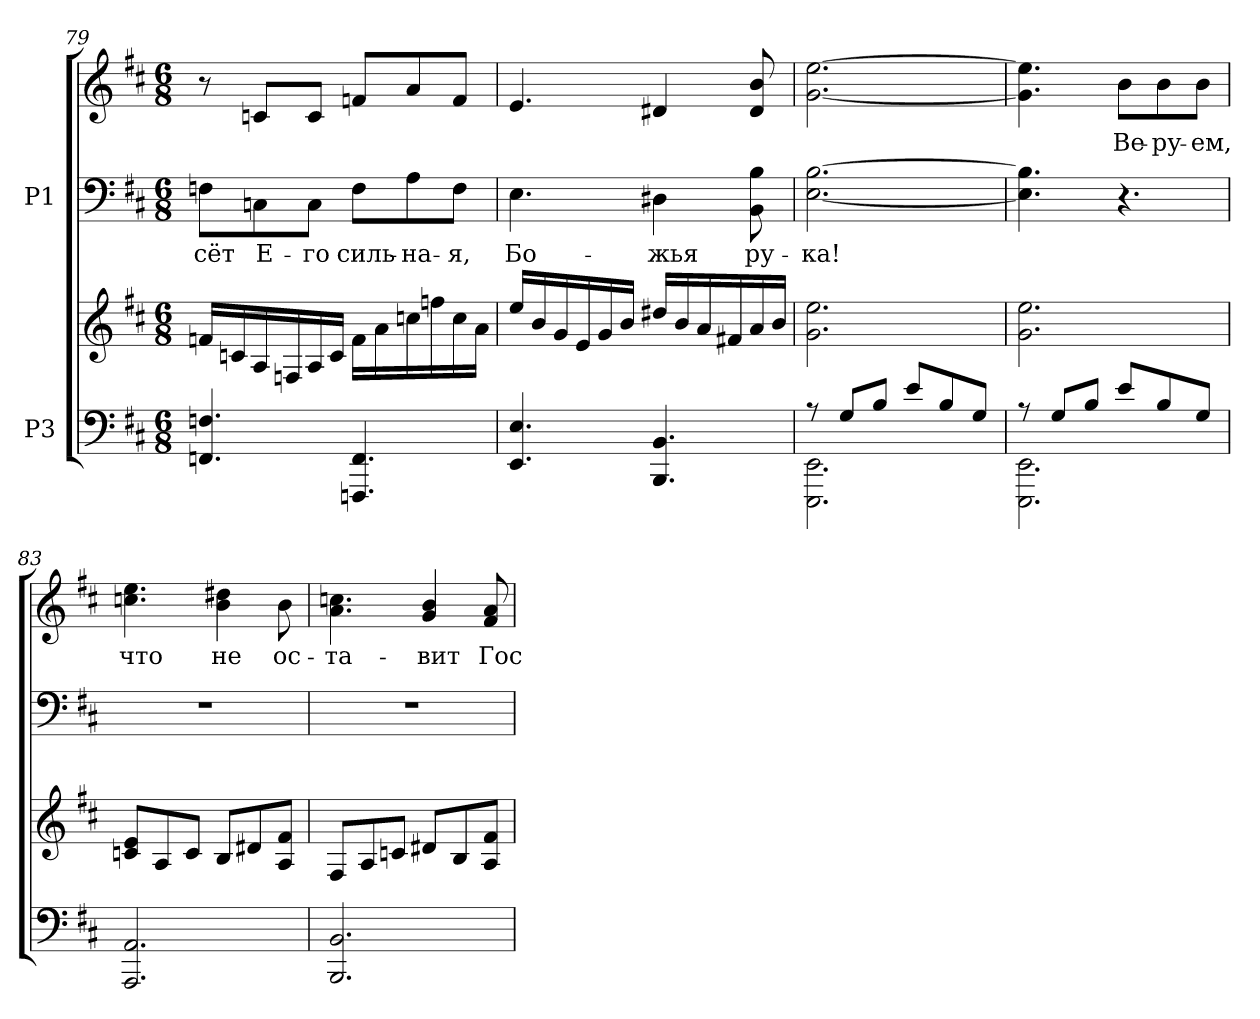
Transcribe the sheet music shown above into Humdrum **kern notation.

**kern	**kern	**kern	**text	**kern	**text
*part2	*part2	*part1	*part1	*part1	*part1
*staff4	*staff3	*staff2	*staff2	*staff1	*staff1
*I"P3	*	*I"P1	*	*	*
*clefF4	*clefG2	*clefF4	*	*clefG2	*
*k[f#c#]	*k[f#c#]	*k[f#c#]	*	*k[f#c#]	*
*D:	*D:	*D:	*	*D:	*
*M6/8	*M6/8	*M6/8	*	*M6/8	*
=79	=79	=79	=79	=79	=79
!	!	!	!LO:LY:a:color=#000000	!	!
4.FFni/ 4.Fni	16fni/LL	8Fni\L	-сёт	8r	.
.	16cni/	.	.	.	.
!	!	!	!LO:LY:a:color=#000000	!	!
.	16Ai/	8Cni\	Е-	8cni/L	.
.	16Fni/	.	.	.	.
!	!	!	!LO:LY:a:color=#000000	!	!
.	16Ai/	8Ci\J	-го	8ci/J	.
.	16ci/JJ	.	.	.	.
!	!	!	!LO:LY:a:color=#000000	!	!
4.FFFni/ 4.FFi	16fi\LL	8Fi\L	силь-	8fni/L	.
.	16ai\	.	.	.	.
!	!	!	!LO:LY:a:color=#000000	!	!
.	16ccni\	8Ai\	-на-	8ai/	.
.	16ffni\	.	.	.	.
!	!	!	!LO:LY:a:color=#000000	!	!
.	16cci\	8Fi\J	-я,	8fi/J	.
.	16ai\JJ	.	.	.	.
=80	=80	=80	=80	=80	=80
!	!	!	!LO:LY:a:color=#000000	!	!
4.EEi/ 4.Ei	16eei/LL	4.Ei\	Бо-	4.ei/	.
.	16bi/	.	.	.	.
.	16gi/	.	.	.	.
.	16ei/	.	.	.	.
.	16gi/	.	.	.	.
.	16bi/JJ	.	.	.	.
!	!	!	!LO:LY:a:color=#000000	!	!
4.BBBi/ 4.BBi	16dd#Xi/LL	4D#Xi\	-жья	4d#Xi/	.
.	16bi/	.	.	.	.
.	16ai/	.	.	.	.
.	16f#Xi/	.	.	.	.
!	!	!	!LO:LY:a:color=#000000	!	!
.	16ai/	8BBi\ 8Bi	ру-	8d#i/ 8bi	.
.	16bi/JJ	.	.	.	.
!!LO:PB:g=z
=81	=81	=81	=81	=81	=81
*^	*	*	*	*	*
!	!	!	!	!LO:LY:a:color=#000000	!	!
8r	2.EEEi\ 2.EEi	2.gi\ 2.eei	[<2.Ei\ [>2.Bi	-ка!	[<2.gi\ [>2.eei	.
8Gi/L	.	.	.	.	.	.
8Bi/J	.	.	.	.	.	.
8ei/L	.	.	.	.	.	.
8Bi/	.	.	.	.	.	.
8Gi/J	.	.	.	.	.	.
=82	=82	=82	=82	=82	=82	=82
8r	2.EEEi\ 2.EEi	2.gi\ 2.eei	4.Ei\] 4.Bi]	.	4.gi\] 4.eei]	.
8Gi/L	.	.	.	.	.	.
8Bi/J	.	.	.	.	.	.
!	!	!	!	!	!	!LO:LY:b:color=#000000
8ei/L	.	.	4.r	.	8bi\L	Ве-
!	!	!	!	!	!	!LO:LY:b:color=#000000
8Bi/	.	.	.	.	8bi\	-ру-
!	!	!	!	!	!	!LO:LY:b:color=#000000
8Gi/J	.	.	.	.	8bi\J	-ем,
*v	*v	*	*	*	*	*
=83	=83	=83	=83	=83	=83
!	!	!LO:N:vis=1	!	!	!
!	!	!	!	!	!LO:LY:b:color=#000000
2.AAAi/ 2.AAi	8cni/ 8eiL	2.r	.	4.ccni\ 4.eei	что
.	8Ai/	.	.	.	.
.	8ci/J	.	.	.	.
!	!	!	!	!	!LO:LY:b:color=#000000
.	8Bi/L	.	.	4bi\ 4dd#Xi	не
.	8d#Xi/	.	.	.	.
!	!	!	!	!	!LO:LY:b:color=#000000
.	8Ai/ 8f#iJ	.	.	8bi\	ос-
=84	=84	=84	=84	=84	=84
!	!	!LO:N:vis=1	!	!	!
!	!	!	!	!	!LO:LY:b:color=#000000
2.BBBi/ 2.BBi	8F#i/L	2.r	.	4.ai\ 4.ccni	та-
.	8Ai/	.	.	.	.
.	8cni/J	.	.	.	.
!	!	!	!	!	!LO:LY:b:color=#000000
.	8d#Xi/L	.	.	4gi/ 4bi	-вит
.	8Bi/	.	.	.	.
!	!	!	!	!	!LO:LY:b:color=#000000
.	8Ai/ 8f#iJ	.	.	8f#i/ 8ai	Гос-
=	=	=	=	=	=
*-	*-	*-	*-	*-	*-
